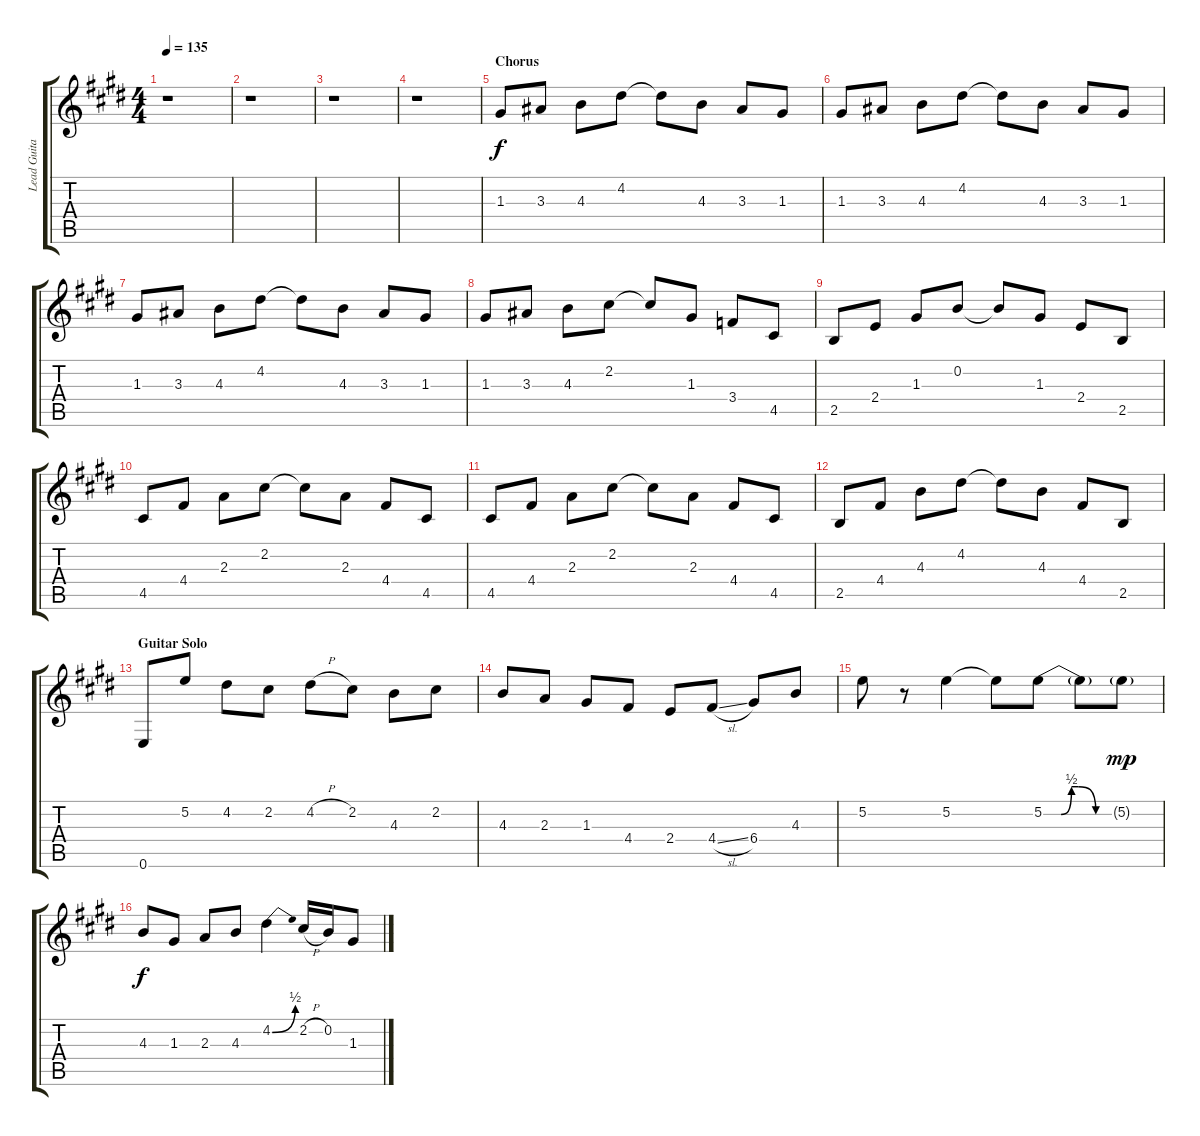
\track ("Lead Guitar 2" "Lead Guita") {instrument overdrivenguitar}
\staff {score tabs}
\tuning (E4 B3 G3 D3 A2 E2) {hide}
\ts (4 4)
\tempo 135
\clef g2
\ks e
r.1{dy f} |
r.1 |
r.1 |
r.1 |
\section ("" "Chorus")
1.3.8{volume 10} 3.3.8 4.3.8 4.2.8 4.2{t}.8 4.3.8 3.3.8 1.3.8 |
1.3.8{volume 10} 3.3.8 4.3.8 4.2.8 4.2{t}.8 4.3.8 3.3.8 1.3.8 |
1.3.8{volume 10} 3.3.8 4.3.8 4.2.8 4.2{t}.8 4.3.8 3.3.8 1.3.8 |
1.3.8{volume 11} 3.3.8 4.3.8 2.2.8 2.2{t}.8 1.3.8 3.4.8 4.5.8 |
2.5.8{volume 12} 2.4.8 1.3.8 0.2.8 0.2{t}.8 1.3.8 2.4.8 2.5.8 |
4.5.8 4.4.8 2.3.8 2.2.8 2.2{t}.8 2.3.8 4.4.8 4.5.8 |
4.5.8{volume 13} 4.4.8 2.3.8 2.2.8 2.2{t}.8 2.3.8 4.4.8 4.5.8 |
2.5.8{volume 13} 4.4.8 4.3.8 4.2.8 4.2{t}.8 4.3.8 4.4.8 2.5.8 |
\section ("" "Guitar Solo")
0.6.8{volume 15} 5.2.8 4.2.8 2.2.8 4.2{h}.8 2.2.8 4.3.8 2.2.8 |
4.3.8 2.3.8 1.3.8 4.4.8 2.4.8 4.4{sl}.8 6.4.8 4.3.8 |
5.2.8 r.8 5.2.4 5.2{t}.8 5.2{be (custom 0 0 15 0 24 2 30 2 45 0 60 0)}.8 5.2{t}.8 5.2{g}.8{dy mp} |
4.3.8{dy f} 1.3.8 2.3.8 4.3.8 4.2{be (bend 0 0 60 2)}.4 2.2{h}.16 0.2.16 1.3.8
